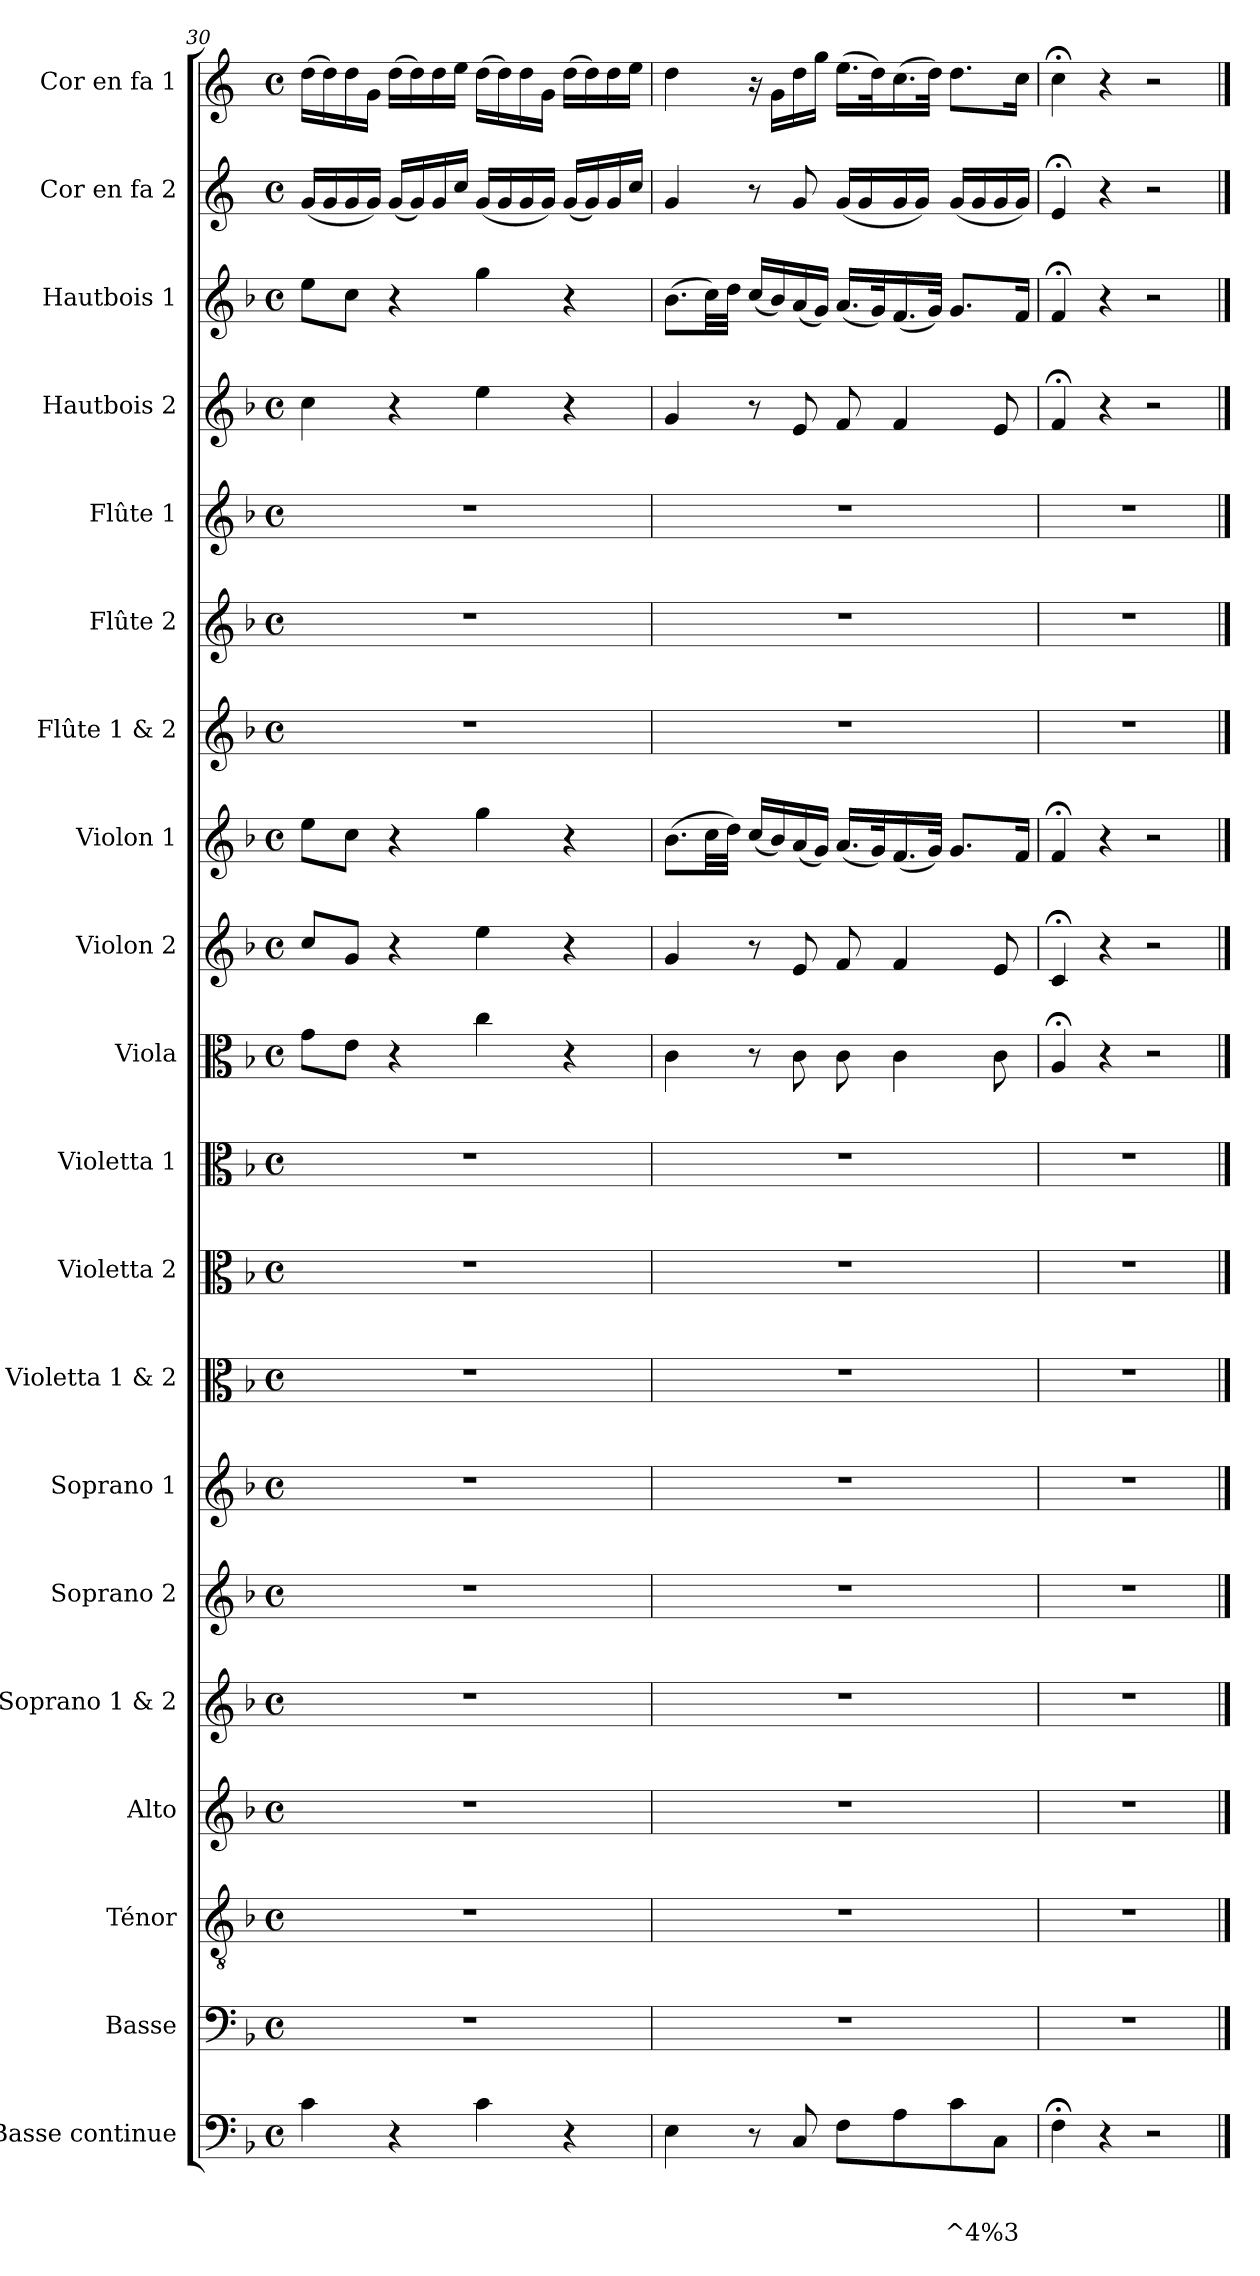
**kern	**text	**text	**text	**kern	**kern	**kern	**kern	**kern	**kern	**kern	**kern	**kern	**kern	**kern	**kern	**kern	**kern	**kern	**kern	**kern	**kern	**kern
*part20	*part20	*part20	*part20	*part19	*part18	*part17	*part16	*part15	*part14	*part13	*part12	*part11	*part10	*part9	*part8	*part7	*part6	*part5	*part4	*part3	*part2	*part1
*staff20	*staff20	*staff20	*staff20	*staff19	*staff18	*staff17	*staff16	*staff15	*staff14	*staff13	*staff12	*staff11	*staff10	*staff9	*staff8	*staff7	*staff6	*staff5	*staff4	*staff3	*staff2	*staff1
*I"Basse continue	*	*	*	*I"Basse	*I"Ténor	*I"Alto	*I"Soprano 1 & 2	*I"Soprano 2	*I"Soprano 1	*I"Violetta 1 & 2	*I"Violetta 2	*I"Violetta 1	*I"Viola	*I"Violon 2	*I"Violon 1	*I"Flûte 1 & 2	*I"Flûte 2	*I"Flûte 1	*I"Hautbois 2	*I"Hautbois 1	*I"Cor en fa 2	*I"Cor en fa 1
*I'BC	*	*	*	*I'Bas	*I'T	*I'A	*	*I'S 2	*I'S 1	*	*I'Vta 2	*I'Vta 1	*I'Vla	*I'Vln 2	*I'Vln 1	*	*I'Fl 2	*I'Fl 1	*I'Hb 2	*I'Hb 1	*I'Cor 2	*I'Cor 1
*clefF4	*	*	*	*clefF4	*clefGv2	*clefG2	*clefG2	*clefG2	*clefG2	*clefC3	*clefC3	*clefC3	*clefC3	*clefG2	*clefG2	*clefG2	*clefG2	*clefG2	*clefG2	*clefG2	*clefG2	*clefG2
*ITrd7c12	*	*	*	*	*	*	*	*	*	*	*	*	*	*	*	*	*	*	*	*	*ITrd4c7	*ITrd4c7
*k[b-]	*	*	*	*k[b-]	*k[b-]	*k[b-]	*k[b-]	*k[b-]	*k[b-]	*k[b-]	*k[b-]	*k[b-]	*k[b-]	*k[b-]	*k[b-]	*k[b-]	*k[b-]	*k[b-]	*k[b-]	*k[b-]	*k[b-]	*k[b-]
*F:	*	*	*	*F:	*F:	*F:	*F:	*F:	*F:	*F:	*F:	*F:	*F:	*F:	*F:	*F:	*F:	*F:	*F:	*F:	*F:	*F:
*M4/4	*	*	*	*M4/4	*M4/4	*M4/4	*M4/4	*M4/4	*M4/4	*M4/4	*M4/4	*M4/4	*M4/4	*M4/4	*M4/4	*M4/4	*M4/4	*M4/4	*M4/4	*M4/4	*M4/4	*M4/4
*met(c)	*	*	*	*met(c)	*met(c)	*met(c)	*met(c)	*met(c)	*met(c)	*met(c)	*met(c)	*met(c)	*met(c)	*met(c)	*met(c)	*met(c)	*met(c)	*met(c)	*met(c)	*met(c)	*met(c)	*met(c)
=30	=30	=30	=30	=30	=30	=30	=30	=30	=30	=30	=30	=30	=30	=30	=30	=30	=30	=30	=30	=30	=30	=30
4C\	.	.	.	1r	1r	1r	1r	1r	1r	1r	1r	1r	8g\L	8cc/L	8ee\L	1r	1r	1r	4cc\	8ee\L	(<16c/LL	(>16g\LL
.	.	.	.	.	.	.	.	.	.	.	.	.	.	.	.	.	.	.	.	.	16c/	16g\)
.	.	.	.	.	.	.	.	.	.	.	.	.	8e\J	8g/J	8cc\J	.	.	.	.	8cc\J	16c/	16g\
.	.	.	.	.	.	.	.	.	.	.	.	.	.	.	.	.	.	.	.	.	16c/JJ)	16c\JJ
4r	.	.	.	.	.	.	.	.	.	.	.	.	4r	4r	4r	.	.	.	4r	4r	(<16c/LL	(>16g\LL
.	.	.	.	.	.	.	.	.	.	.	.	.	.	.	.	.	.	.	.	.	16c/)	16g\)
.	.	.	.	.	.	.	.	.	.	.	.	.	.	.	.	.	.	.	.	.	16c/	16g\
.	.	.	.	.	.	.	.	.	.	.	.	.	.	.	.	.	.	.	.	.	16f/JJ	16a\JJ
4C\	.	.	.	.	.	.	.	.	.	.	.	.	4cc\	4ee\	4gg\	.	.	.	4ee\	4gg\	(<16c/LL	(>16g\LL
.	.	.	.	.	.	.	.	.	.	.	.	.	.	.	.	.	.	.	.	.	16c/	16g\)
.	.	.	.	.	.	.	.	.	.	.	.	.	.	.	.	.	.	.	.	.	16c/	16g\
.	.	.	.	.	.	.	.	.	.	.	.	.	.	.	.	.	.	.	.	.	16c/JJ)	16c\JJ
4r	.	.	.	.	.	.	.	.	.	.	.	.	4r	4r	4r	.	.	.	4r	4r	(<16c/LL	(>16g\LL
.	.	.	.	.	.	.	.	.	.	.	.	.	.	.	.	.	.	.	.	.	16c/)	16g\)
.	.	.	.	.	.	.	.	.	.	.	.	.	.	.	.	.	.	.	.	.	16c/	16g\
.	.	.	.	.	.	.	.	.	.	.	.	.	.	.	.	.	.	.	.	.	16f/JJ	16a\JJ
=31	=31	=31	=31	=31	=31	=31	=31	=31	=31	=31	=31	=31	=31	=31	=31	=31	=31	=31	=31	=31	=31	=31
4EE\	.	.	.	1r	1r	1r	1r	1r	1r	1r	1r	1r	4c\	4g/	(>8.b-\L	1r	1r	1r	4g/	(>8.b-\L	4c/	4g\
.	.	.	.	.	.	.	.	.	.	.	.	.	.	.	32cc\LL	.	.	.	.	32cc\LL)	.	.
.	.	.	.	.	.	.	.	.	.	.	.	.	.	.	32dd\JJJ)	.	.	.	.	32dd\JJJ	.	.
8r	.	.	.	.	.	.	.	.	.	.	.	.	8r	8r	(<16cc/LL	.	.	.	8r	(<16cc/LL	8r	16r
.	.	.	.	.	.	.	.	.	.	.	.	.	.	.	16b-/)	.	.	.	.	16b-/)	.	16c\LL
8CC/	.	.	.	.	.	.	.	.	.	.	.	.	8c\	8e/	(<16a/	.	.	.	8e/	(<16a/	8c/	16g\
.	.	.	.	.	.	.	.	.	.	.	.	.	.	.	16g/JJ)	.	.	.	.	16g/JJ)	.	16cc\JJ
8FF\L	.	.	.	.	.	.	.	.	.	.	.	.	8c\	8f/	(<16.a/LL	.	.	.	8f/	(<16.a/LL	(<16c/LL	(>16.a\LL
.	.	.	.	.	.	.	.	.	.	.	.	.	.	.	.	.	.	.	.	.	16c/	.
.	.	.	.	.	.	.	.	.	.	.	.	.	.	.	32g/k)	.	.	.	.	32g/k)	.	32g\k)
8AA\	.	.	.	.	.	.	.	.	.	.	.	.	4c\	4f/	(<16.f/	.	.	.	4f/	(<16.f/	16c/	(>16.f\
.	.	.	.	.	.	.	.	.	.	.	.	.	.	.	.	.	.	.	.	.	16c/JJ)	.
.	.	.	.	.	.	.	.	.	.	.	.	.	.	.	32g/JJk)	.	.	.	.	32g/JJk)	.	32g\JJk)
!	!	!	!LO:LY:b	!	!	!	!	!	!	!	!	!	!	!	!	!	!	!	!	!	!	!
8C\	.	.	^4	.	.	.	.	.	.	.	.	.	.	.	8.g/L	.	.	.	.	8.g/L	(<16c/LL	8.g\L
.	.	.	.	.	.	.	.	.	.	.	.	.	.	.	.	.	.	.	.	.	16c/	.
!	!	!	!LO:LY:b	!	!	!	!	!	!	!	!	!	!	!	!	!	!	!	!	!	!	!
8CC\J	.	.	%3	.	.	.	.	.	.	.	.	.	8c\	8e/	.	.	.	.	8e/	.	16c/	.
.	.	.	.	.	.	.	.	.	.	.	.	.	.	.	16f/Jk	.	.	.	.	16f/Jk	16c/JJ)	16f\Jk
=32	=32	=32	=32	=32	=32	=32	=32	=32	=32	=32	=32	=32	=32	=32	=32	=32	=32	=32	=32	=32	=32	=32
4FF;<\	.	.	.	1r	1r	1r	1r	1r	1r	1r	1r	1r	4A;</	4c;</	4f;</	1r	1r	1r	4f;</	4f;</	4A;</	4f;<\
4r	.	.	.	.	.	.	.	.	.	.	.	.	4r	4r	4r	.	.	.	4r	4r	4r	4r
2r	.	.	.	.	.	.	.	.	.	.	.	.	2r	2r	2r	.	.	.	2r	2r	2r	2r
==	==	==	==	==	==	==	==	==	==	==	==	==	==	==	==	==	==	==	==	==	==	==
*-	*-	*-	*-	*-	*-	*-	*-	*-	*-	*-	*-	*-	*-	*-	*-	*-	*-	*-	*-	*-	*-	*-
